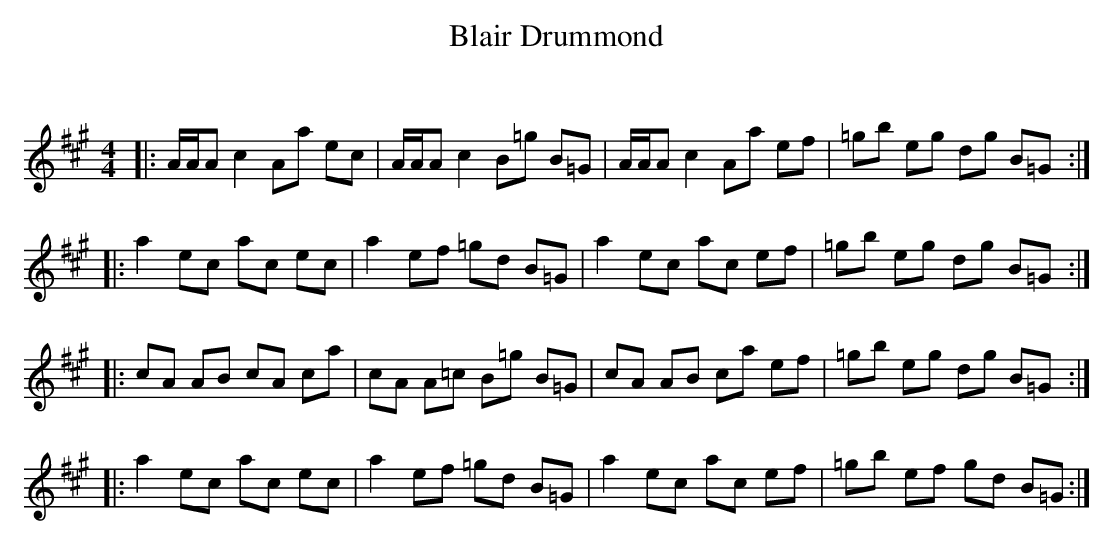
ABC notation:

X:1
T: Blair Drummond
C:
Q:232
K:A
M:4/4
L:1/8
|:A1/2A1/2A c2 Aa ec|A1/2A1/2A c2 B=g B=G|A1/2A1/2A c2 Aa ef|=gb eg dg B=G:|
|:a2 ec ac ec|a2 ef =gd B=G|a2 ec ac ef|=gb eg dg B=G:|
|:cA AB cA ca|cA A=c B=g B=G|cA AB ca ef|=gb eg dg B=G:|
|:a2 ec ac ec|a2 ef =gd B=G|a2 ec ac ef|=gb ef gd B=G:|
